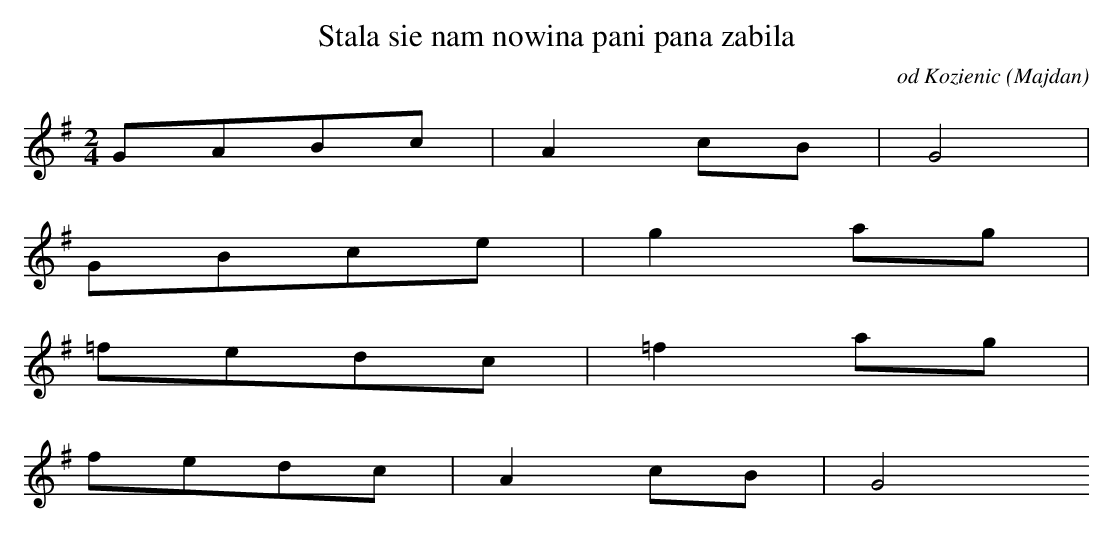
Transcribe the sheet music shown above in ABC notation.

X:1
T: Stala sie nam nowina pani pana zabila
O: od Kozienic (Majdan)
M: 2/4
L: 1/8
K: G
GABc | A2cB | G4 |
GBce | g2ag |
=fedc | =f2ag |
fedc | A2cB | G4
